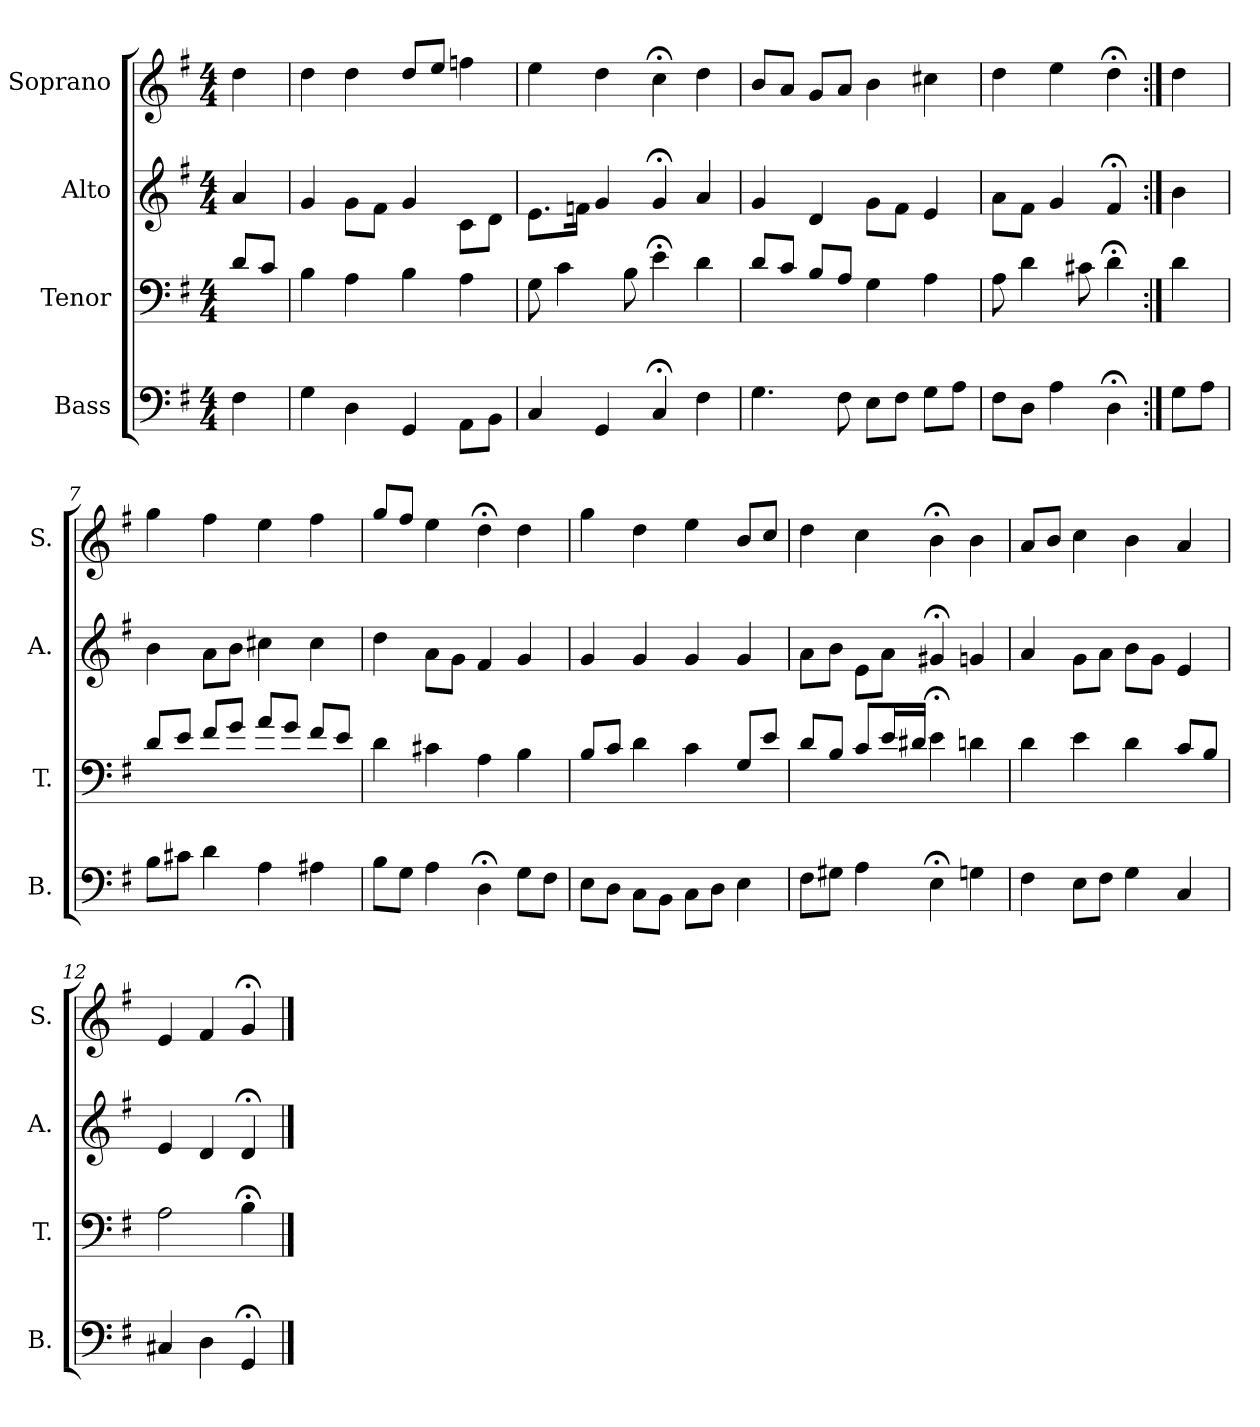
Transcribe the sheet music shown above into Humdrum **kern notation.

**kern	**kern	**kern	**kern
*part4	*part3	*part2	*part1
*staff4	*staff3	*staff2	*staff1
*I"Bass	*I"Tenor	*I"Alto	*I"Soprano
*I'B.	*I'T.	*I'A.	*I'S.
*clefF4	*clefF4	*clefG2	*clefG2
*k[f#]	*k[f#]	*k[f#]	*k[f#]
*G:	*G:	*G:	*G:
*M4/4	*M4/4	*M4/4	*M4/4
=1	=1	=1	=1
4F#\	8d/L	4a/	4dd\
.	8c/J	.	.
=2	=2	=2	=2
4G\	4B\	4g/	4dd\
4D\	4A\	8g\L	4dd\
.	.	8f#\J	.
4GG/	4B\	4g/	8dd/L
.	.	.	8ee/J
8AA\L	4A\	8c\L	4ffn\
8BB\J	.	8d\J	.
=3	=3	=3	=3
4C/	8G\	8.e\L	4ee\
.	4c\	.	.
.	.	16fn\Jk	.
4GG/	.	4g/	4dd\
.	8B\	.	.
4C;</	4e;<\	4g;</	4cc;<\
4F#\	4d\	4a/	4dd\
=4	=4	=4	=4
4.G\	8d/L	4g/	8b/L
.	8c/J	.	8a/J
.	8B/L	4d/	8g/L
8F#\	8A/J	.	8a/J
8E\L	4G\	8g\L	4b\
8F#\J	.	8f#\J	.
8G\L	4A\	4e/	4cc#X\
8A\J	.	.	.
!!LO:LB:g=z
=5	=5	=5	=5
8F#\L	8A\	8a\L	4dd\
8D\J	4d\	8f#\J	.
4A\	.	4g/	4ee\
.	8c#X\	.	.
4D;<\	4d;<\	4f#;</	4dd;<\
=6:|!	=6:|!	=6:|!	=6:|!
8G\L	4d\	4b\	4dd\
8A\J	.	.	.
=7	=7	=7	=7
8B\L	8d/L	4b\	4gg\
8c#X\J	8e/J	.	.
4d\	8f#/L	8a\L	4ff#\
.	8g/J	8b\J	.
4A\	8a/L	4cc#X\	4ee\
.	8g/J	.	.
4A#X\	8f#/L	4cc#\	4ff#\
.	8e/J	.	.
=8	=8	=8	=8
8B\L	4d\	4dd\	8gg/L
8G\J	.	.	8ff#/J
4A\	4c#X\	8a\L	4ee\
.	.	8g\J	.
4D;<\	4A\	4f#/	4dd;<\
8G\L	4B\	4g/	4dd\
8F#\J	.	.	.
!!LO:PB:g=z
=9	=9	=9	=9
8E\L	8B/L	4g/	4gg\
8D\J	8c/J	.	.
8C\L	4d\	4g/	4dd\
8BB\J	.	.	.
8C\L	4c\	4g/	4ee\
8D\J	.	.	.
4E\	8G/L	4g/	8b/L
.	8e/J	.	8cc/J
=10	=10	=10	=10
8F#\L	8d/L	8a\L	4dd\
8G#X\J	8B/J	8b\J	.
4A\	8c/L	8e\L	4cc\
.	16e/L	8a\J	.
.	16d#X/JJ	.	.
4E;<\	4e;<\	4g#X;</	4b;<\
4Gn\	4dn\	4gn/	4b\
=11	=11	=11	=11
4F#\	4d\	4a/	8a/L
.	.	.	8b/J
8E\L	4e\	8g\L	4cc\
8F#\J	.	8a\J	.
4G\	4d\	8b\L	4b\
.	.	8g\J	.
4C/	8c/L	4e/	4a/
.	8B/J	.	.
=12	=12	=12	=12
4C#X/	2A\	4e/	4e/
4D\	.	4d/	4f#/
4GG;</	4B;<\	4d;</	4g;</
==	==	==	==
*-	*-	*-	*-
